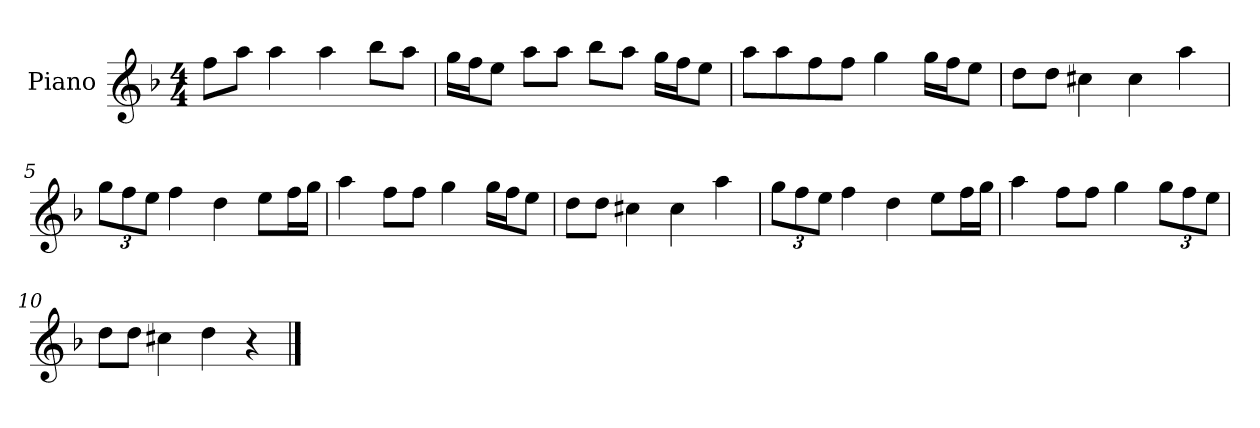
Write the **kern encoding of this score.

**kern
*part1
*staff1
*I"Piano
*I'P-no
*clefG2
*k[b-]
*M4/4
*MM90
=1
8ff\L
8aa\J
4aa\
4aa\
8bb-\L
8aa\J
=2
16gg\LL
16ff\J
8ee\J
8aa\L
8aa\J
8bb-\L
8aa\J
16gg\LL
16ff\J
8ee\J
=3
8aa\L
8aa\
8ff\
8ff\J
4gg\
16gg\LL
16ff\J
8ee\J
=4
8dd\L
8dd\J
4cc#X\
4cc#\
4aa\
!!LO:LB:g=z
=5
*Xbrackettup
12gg\L
12ff\
12ee\J
4ff\
4dd\
8ee\L
16ff\L
16gg\JJ
=6
4aa\
8ff\L
8ff\J
4gg\
16gg\LL
16ff\J
8ee\J
=7
8dd\L
8dd\J
4cc#X\
4cc#\
4aa\
=8
12gg\L
12ff\
12ee\J
4ff\
4dd\
8ee\L
16ff\L
16gg\JJ
=9
4aa\
8ff\L
8ff\J
4gg\
12gg\L
12ff\
12ee\J
=10
8dd\L
8dd\J
4cc#X\
4dd\
4r
==
*-
